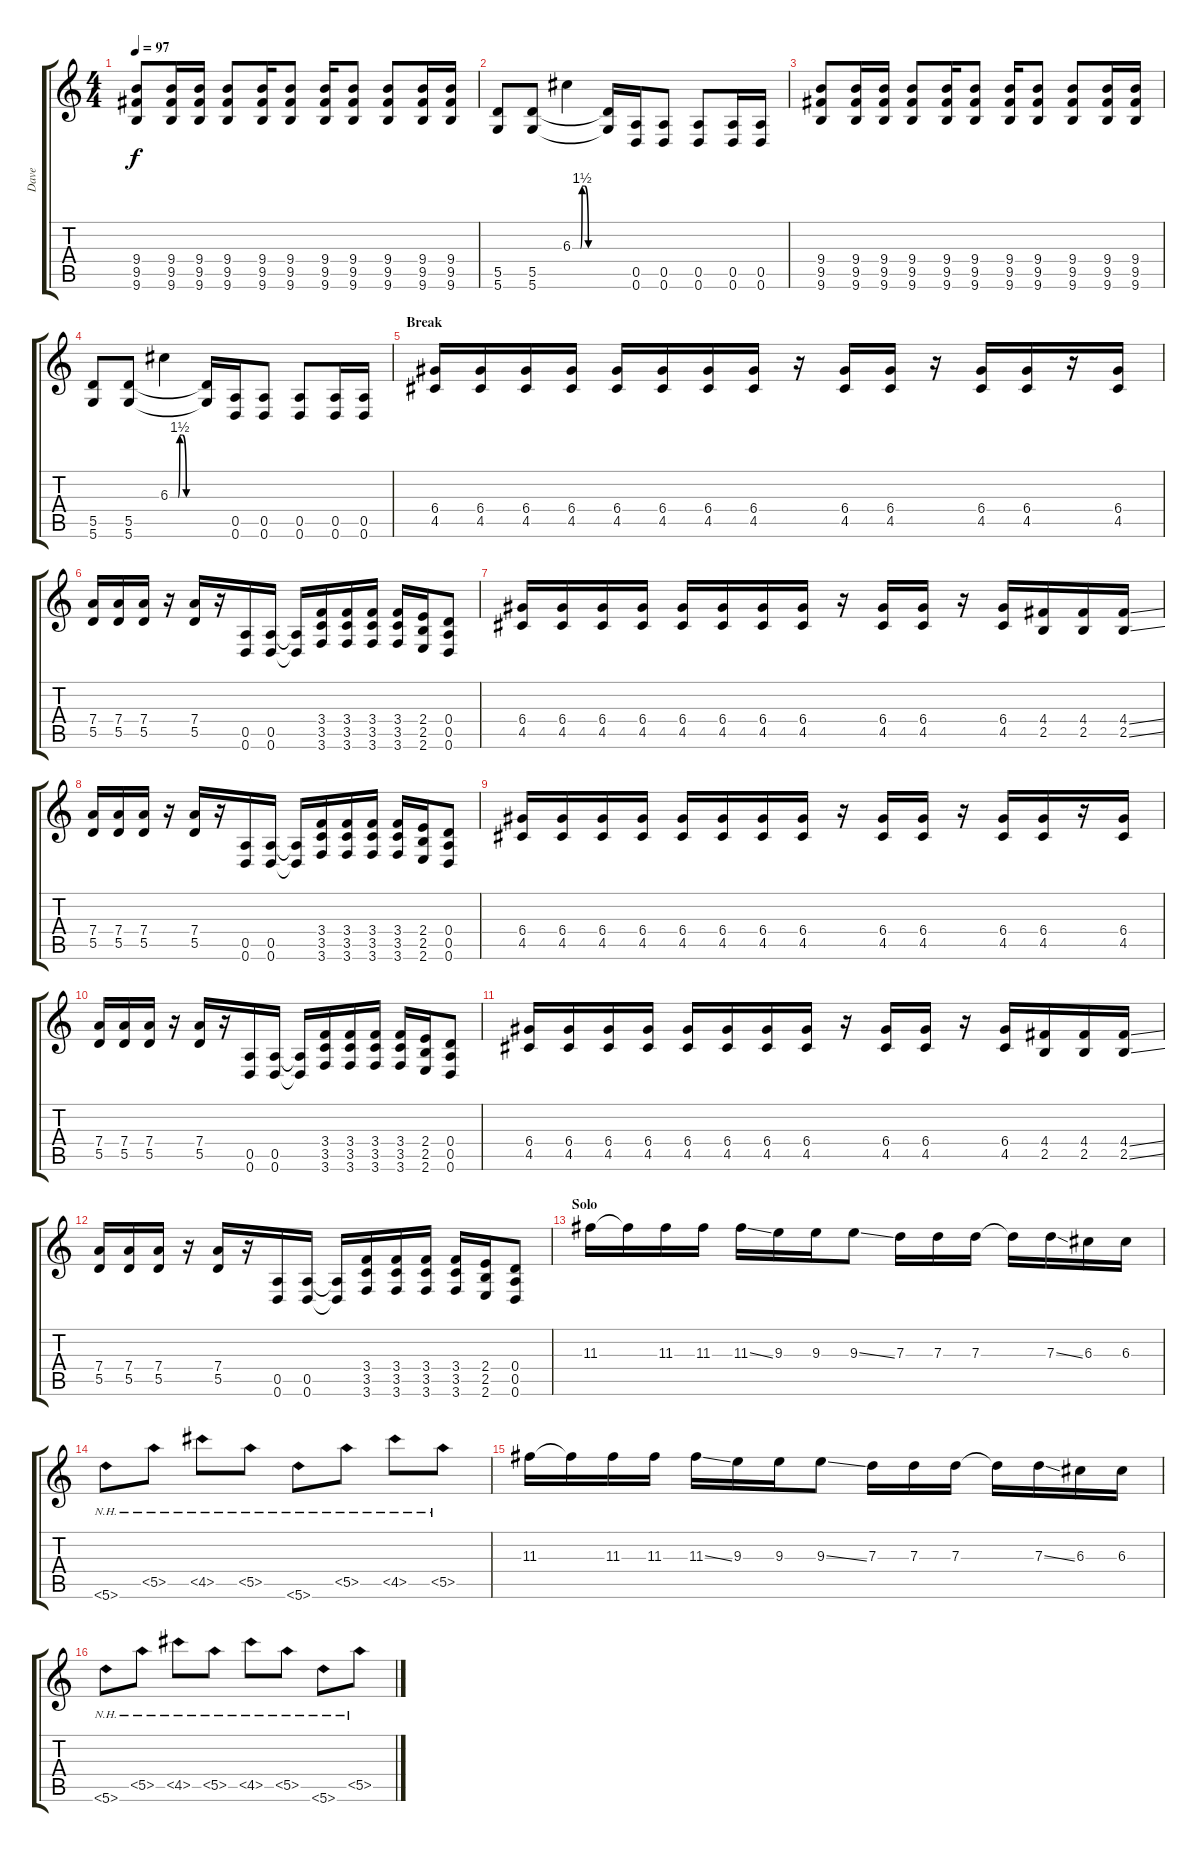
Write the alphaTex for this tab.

\track ("Dave" "Dave") {instrument distortionguitar}
\staff {score tabs}
\tuning (E4 B3 G3 D3 A2 D2) {hide}
\ts (4 4)
\tempo 97
\clef g2
\ks c
(9.4 9.5 9.6).8{dy f instrument distortionguitar} (9.4 9.5 9.6).16 (9.4 9.5 9.6).16 (9.4 9.5 9.6).8 (9.4 9.5 9.6).16 (9.4 9.5 9.6).8 (9.4 9.5 9.6).16 (9.4 9.5 9.6).8 (9.4 9.5 9.6).8 (9.4 9.5 9.6).16 (9.4 9.5 9.6).16 |
(5.5 5.6).8 (5.5 5.6).8 6.3{be (custom 0 0 15 0 18 6 21 6 23 6 30 0 35 0 45 0 60 0)}.4 (5.5{t} 5.6{t}).16 (0.5 0.6).16 (0.5 0.6).8 (0.5 0.6).8 (0.5 0.6).16 (0.5 0.6).16 |
(9.4 9.5 9.6).8{instrument distortionguitar} (9.4 9.5 9.6).16 (9.4 9.5 9.6).16 (9.4 9.5 9.6).8 (9.4 9.5 9.6).16 (9.4 9.5 9.6).8 (9.4 9.5 9.6).16 (9.4 9.5 9.6).8 (9.4 9.5 9.6).8 (9.4 9.5 9.6).16 (9.4 9.5 9.6).16 |
(5.5 5.6).8 (5.5 5.6).8 6.3{be (custom 0 0 15 0 18 6 21 6 23 6 30 0 35 0 45 0 60 0)}.4 (5.5{t} 5.6{t}).16 (0.5 0.6).16 (0.5 0.6).8 (0.5 0.6).8 (0.5 0.6).16 (0.5 0.6).16 |
\section ("" "Break")
(6.4 4.5).16 (6.4 4.5).16 (6.4 4.5).16 (6.4 4.5).16 (6.4 4.5).16 (6.4 4.5).16 (6.4 4.5).16 (6.4 4.5).16 r.16 (6.4 4.5).16 (6.4 4.5).16 r.16 (6.4 4.5).16 (6.4 4.5).16 r.16 (6.4 4.5).16 |
(7.4 5.5).16 (7.4 5.5).16 (7.4 5.5).16 r.16 (7.4 5.5).16 r.16 (0.5 0.6).16 (0.5 0.6).16 (0.5{t} 0.6{t}).16 (3.4 3.5 3.6).16 (3.4 3.5 3.6).16 (3.4 3.5 3.6).16 (3.4 3.5 3.6).16 (2.4 2.5 2.6).16 (0.4 0.5 0.6).8 |
(6.4 4.5).16 (6.4 4.5).16 (6.4 4.5).16 (6.4 4.5).16 (6.4 4.5).16 (6.4 4.5).16 (6.4 4.5).16 (6.4 4.5).16 r.16 (6.4 4.5).16 (6.4 4.5).16 r.16 (6.4 4.5).16 (4.4 2.5).16 (4.4 2.5).16 (4.4{ss} 2.5{ss}).16 |
(7.4 5.5).16 (7.4 5.5).16 (7.4 5.5).16 r.16 (7.4 5.5).16 r.16 (0.5 0.6).16 (0.5 0.6).16 (0.5{t} 0.6{t}).16 (3.4 3.5 3.6).16 (3.4 3.5 3.6).16 (3.4 3.5 3.6).16 (3.4 3.5 3.6).16 (2.4 2.5 2.6).16 (0.4 0.5 0.6).8 |
(6.4 4.5).16 (6.4 4.5).16 (6.4 4.5).16 (6.4 4.5).16 (6.4 4.5).16 (6.4 4.5).16 (6.4 4.5).16 (6.4 4.5).16 r.16 (6.4 4.5).16 (6.4 4.5).16 r.16 (6.4 4.5).16 (6.4 4.5).16 r.16 (6.4 4.5).16 |
(7.4 5.5).16 (7.4 5.5).16 (7.4 5.5).16 r.16 (7.4 5.5).16 r.16 (0.5 0.6).16 (0.5 0.6).16 (0.5{t} 0.6{t}).16 (3.4 3.5 3.6).16 (3.4 3.5 3.6).16 (3.4 3.5 3.6).16 (3.4 3.5 3.6).16 (2.4 2.5 2.6).16 (0.4 0.5 0.6).8 |
(6.4 4.5).16 (6.4 4.5).16 (6.4 4.5).16 (6.4 4.5).16 (6.4 4.5).16 (6.4 4.5).16 (6.4 4.5).16 (6.4 4.5).16 r.16 (6.4 4.5).16 (6.4 4.5).16 r.16 (6.4 4.5).16 (4.4 2.5).16 (4.4 2.5).16 (4.4{ss} 2.5{ss}).16 |
(7.4 5.5).16 (7.4 5.5).16 (7.4 5.5).16 r.16 (7.4 5.5).16 r.16 (0.5 0.6).16 (0.5 0.6).16 (0.5{t} 0.6{t}).16 (3.4 3.5 3.6).16 (3.4 3.5 3.6).16 (3.4 3.5 3.6).16 (3.4 3.5 3.6).16 (2.4 2.5 2.6).16 (0.4 0.5 0.6).8 |
\section ("" "Solo")
11.3.16 11.3{t}.16 11.3.16 11.3.16 11.3{ss}.16 9.3.16 9.3.16 9.3{ss}.8 7.3.16 7.3.16 7.3.16 7.3{t}.16 7.3{ss}.16 6.3.16 6.3.16 |
5.6{nh}.8 5.5{nh}.8 4.5{nh}.8 5.5{nh}.8 5.6{nh}.8 5.5{nh}.8 4.5{nh}.8 5.5{nh}.8 |
11.3.16 11.3{t}.16 11.3.16 11.3.16 11.3{ss}.16 9.3.16 9.3.16 9.3{ss}.8 7.3.16 7.3.16 7.3.16 7.3{t}.16 7.3{ss}.16 6.3.16 6.3.16 |
5.6{nh}.8 5.5{nh}.8 4.5{nh}.8 5.5{nh}.8 4.5{nh}.8 5.5{nh}.8 5.6{nh}.8 5.5{nh}.8
